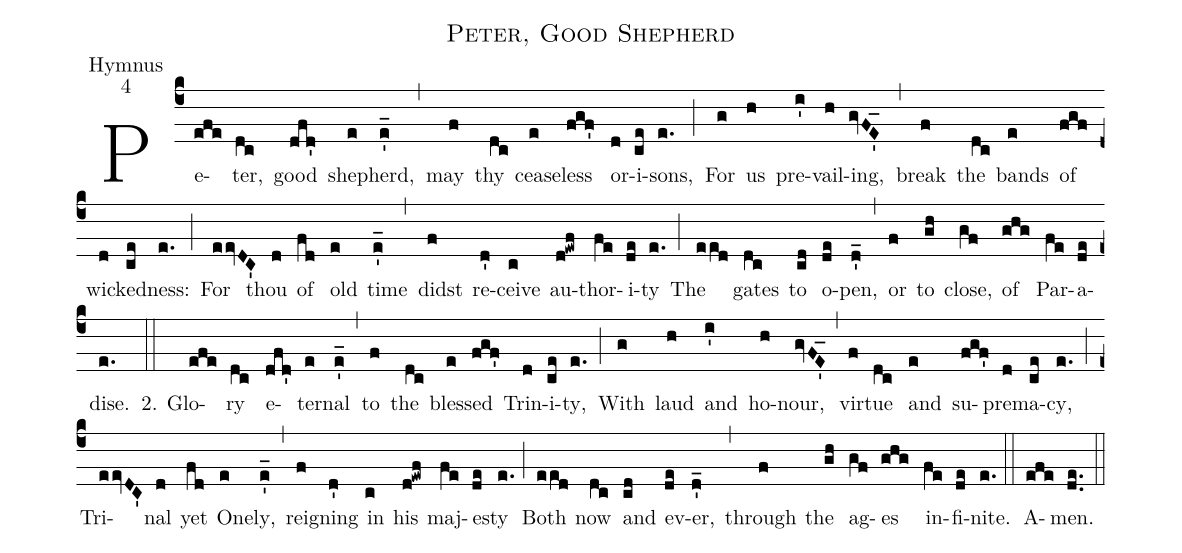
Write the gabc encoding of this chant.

name: Peter, Good Shepherd;
office-part: Hymnus;
mode: 4;
%%
(c4)Pe(efe)ter,(dc) good(dfd') shep(e)herd,(e_') (,) may(f) thy(dc) cease(e)less(fgf') or(d)i(ce)sons,(e.) (;)

For(g) us(h) pre(i')vail(h)ing,(gvFE_') (,) break(f) the(dc) bands(e) of(fgf) wick(d)ed(ce)ness:(e.) (;)

For(eevDC') thou(d) of(fd) old(e) time(e'_) (,) didst(f) re(d')ceive(c) au(d!ewf)thor(fe)i(de)ty(e.) (;)

The(eed) gates(dc) to(cd) o(de)pen,(d'_) (,) or(f) to(gh) close,(gf) of(ghg) Par(fe)a(de)dise.(e.) (::)

2. Glo(efe)ry(dc) e(dfd')ter(e)nal(e'_) (,) to(f) the(dc) bless(e)ed(fgf') Trin(d)i(ce)ty,(e.) (;)

With(g) laud(h) and(i') ho-(h)nour,(gvFE_') (,) vir(f)tue(dc) and(e) su(fgf')prem(d)a(ce)cy,(e.) (;)

Tri(eevDC')nal(d) yet(fd) One(e)ly,(e'_) (,) reign(f)ing(d') in(c) his(d!ewf) maj(fe)es(de)ty(e.) (;)

Both(eed) now(dc) and(cd) ev(de)er,(d'_) (,) through(f) the(gh) ag(gf)es(ghg) in(fe)fi(de)nite.(e.) (::) A(efe)men.(d.e.) (::)
